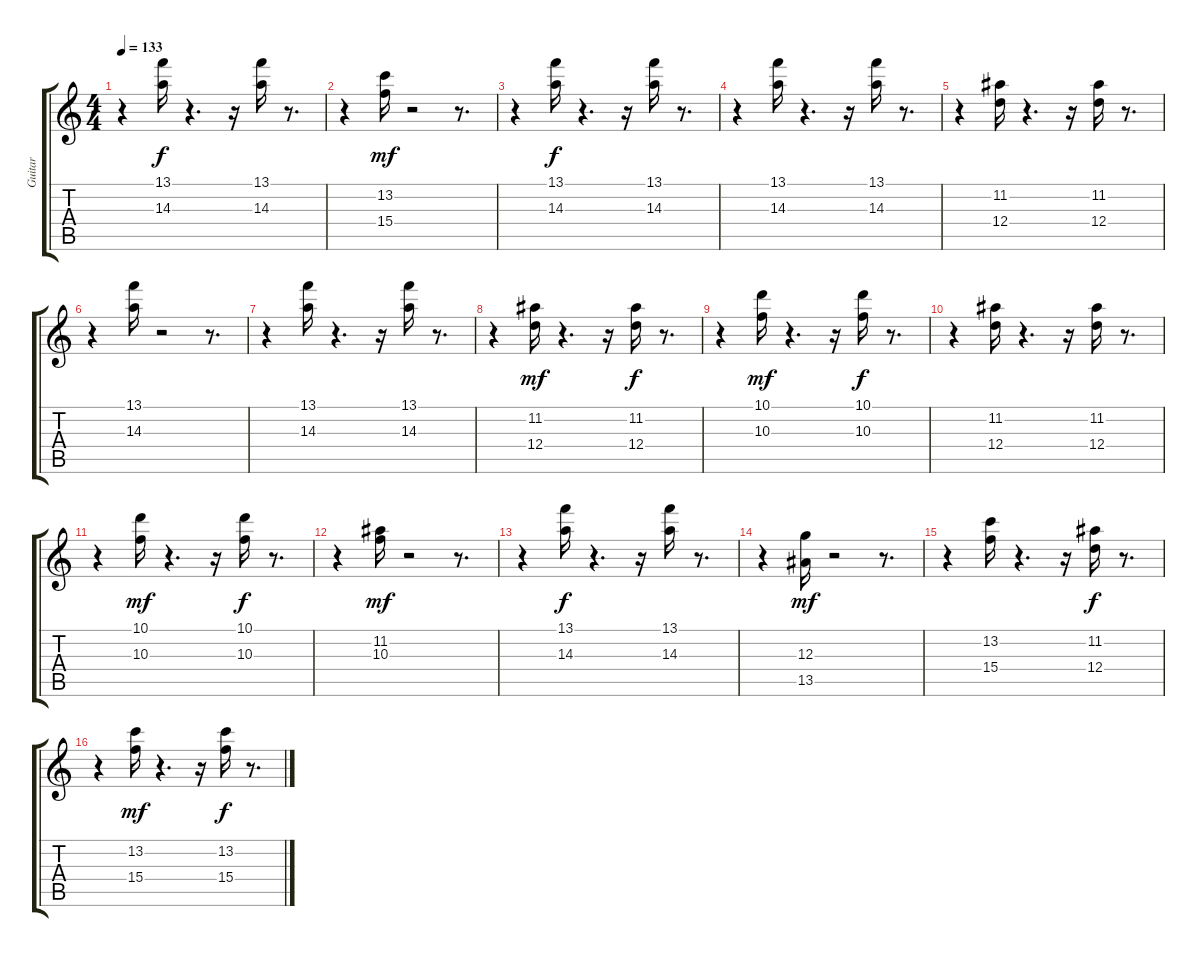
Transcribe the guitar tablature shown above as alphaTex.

\track ("Guitar  " "Guitar  ") {instrument electricguitarclean}
\staff {score tabs}
\tuning (E4 B3 G3 D3 A2 E2) {hide}
\ts (4 4)
\tempo 133
\clef g2
\ks c
r.4{dy mf} (13.1 14.3).16{dy f} r.4{d} r.16 (13.1 14.3).16 r.8{d} |
r.4 (13.2 15.4).16{dy mf} r.2 r.8{d} |
r.4 (13.1 14.3).16{dy f} r.4{d} r.16 (13.1 14.3).16 r.8{d} |
r.4 (13.1 14.3).16 r.4{d} r.16 (13.1 14.3).16 r.8{d} |
r.4 (11.2 12.4).16 r.4{d} r.16 (11.2 12.4).16 r.8{d} |
r.4 (13.1 14.3).16 r.2 r.8{d} |
r.4 (13.1 14.3).16 r.4{d} r.16 (13.1 14.3).16 r.8{d} |
r.4 (11.2 12.4).16{dy mf} r.4{d} r.16 (11.2 12.4).16{dy f} r.8{d} |
r.4 (10.1 10.3).16{dy mf} r.4{d} r.16 (10.1 10.3).16{dy f} r.8{d} |
r.4 (11.2 12.4).16 r.4{d} r.16 (11.2 12.4).16 r.8{d} |
r.4 (10.1 10.3).16{dy mf} r.4{d} r.16 (10.1 10.3).16{dy f} r.8{d} |
r.4 (11.2 10.3).16{dy mf} r.2 r.8{d} |
r.4 (13.1 14.3).16{dy f} r.4{d} r.16 (13.1 14.3).16 r.8{d} |
r.4 (12.3 13.5).16{dy mf} r.2 r.8{d} |
r.4 (13.2 15.4).16 r.4{d} r.16 (11.2 12.4).16{dy f} r.8{d} |
r.4 (13.2 15.4).16{dy mf} r.4{d} r.16 (13.2 15.4).16{dy f} r.8{d}
